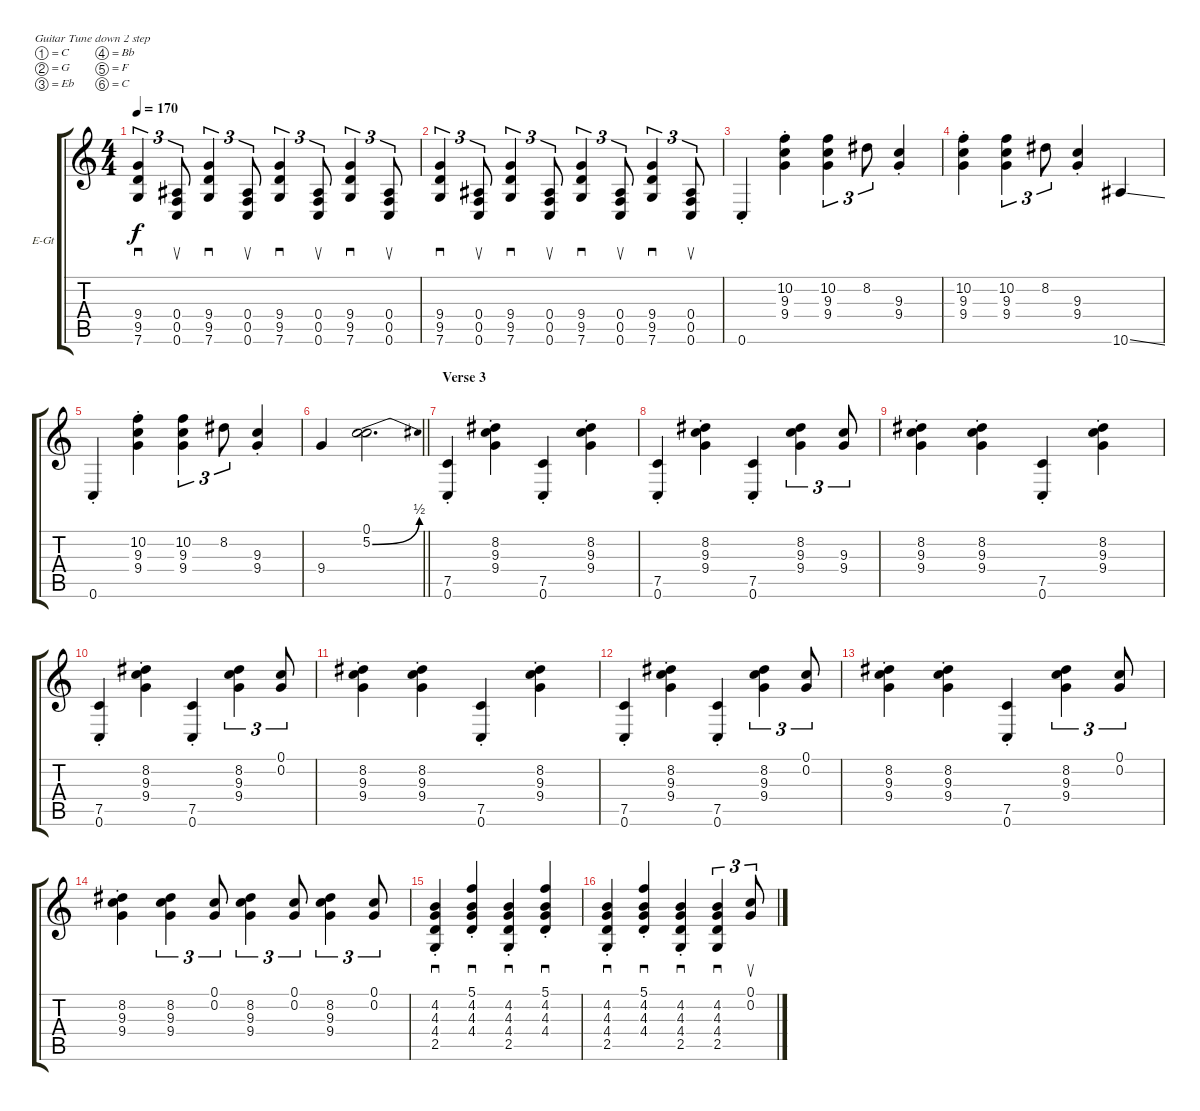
\bracketExtendMode groupsimilarinstruments
\firstSystemTrackNameOrientation horizontal
\otherSystemsTrackNameOrientation horizontal
\track ("Josh Homme [Guitar2]" "E-Gt") {instrument distortionguitar}
\staff {score tabs}
\tuning (C4 G3 Eb3 Bb2 F2 C2)
\ts (4 4)
\tempo 170
\clef g2
\ks c
(9.4 9.5 7.6).4{sd tu (3 2) dy f} (0.4 0.5 0.6).8{su tu (3 2)} (9.4 9.5 7.6).4{sd tu (3 2)} (0.4 0.5 0.6).8{su tu (3 2)} (9.4 9.5 7.6).4{sd tu (3 2)} (0.4 0.5 0.6).8{su tu (3 2)} (9.4 9.5 7.6).4{sd tu (3 2)} (0.4 0.5 0.6).8{su tu (3 2)} |
(9.4 9.5 7.6).4{sd tu (3 2)} (0.4 0.5 0.6).8{su tu (3 2)} (9.4 9.5 7.6).4{sd tu (3 2)} (0.4 0.5 0.6).8{su tu (3 2)} (9.4 9.5 7.6).4{sd tu (3 2)} (0.4 0.5 0.6).8{su tu (3 2)} (9.4 9.5 7.6).4{sd tu (3 2)} (0.4 0.5 0.6).8{su tu (3 2)} |
0.6{st}.4 (10.2{st} 9.3{st} 9.4{st}).4 (10.2 9.3 9.4).4{tu (3 2)} 8.2.8{tu (3 2)} (9.3{st} 9.4{st}).4 |
(10.2{st} 9.3{st} 9.4{st}).4 (10.2 9.3 9.4).4{tu (3 2)} 8.2.8{tu (3 2)} (9.3{st} 9.4{st}).4 10.6{ss}.4 |
0.6{st}.4 (10.2{st} 9.3{st} 9.4{st}).4 (10.2 9.3 9.4).4{tu (3 2)} 8.2.8{tu (3 2)} (9.3{st} 9.4{st}).4 |
\barLineRight lightlight
9.4.4 (0.1 5.2{be (bend 0 0 60 2)}).2{d} |
\section ("" "Verse 3")
(7.5{st} 0.6{st}).4 (8.2{st} 9.3{st} 9.4{st}).4 (7.5{st} 0.6{st}).4 (8.2{st} 9.3{st} 9.4{st}).4 |
(7.5{st} 0.6{st}).4 (8.2{st} 9.3{st} 9.4{st}).4 (7.5{st} 0.6{st}).4 (8.2 9.3 9.4).4{tu (3 2)} (9.3 9.4).8{tu (3 2)} |
(8.2{st} 9.3{st} 9.4{st}).4 (8.2{st} 9.3{st} 9.4{st}).4 (7.5{st} 0.6{st}).4 (8.2{st} 9.3{st} 9.4{st}).4 |
(7.5{st} 0.6{st}).4 (8.2{st} 9.3{st} 9.4{st}).4 (7.5{st} 0.6{st}).4 (8.2 9.3 9.4).4{tu (3 2)} (0.1 0.2).8{tu (3 2)} |
(8.2{st} 9.3{st} 9.4{st}).4 (8.2{st} 9.3{st} 9.4{st}).4 (7.5{st} 0.6{st}).4 (8.2{st} 9.3{st} 9.4{st}).4 |
(7.5{st} 0.6{st}).4 (8.2{st} 9.3{st} 9.4{st}).4 (7.5{st} 0.6{st}).4 (8.2 9.3 9.4).4{tu (3 2)} (0.1 0.2).8{tu (3 2)} |
(8.2{st} 9.3{st} 9.4{st}).4 (8.2{st} 9.3{st} 9.4{st}).4 (7.5{st} 0.6{st}).4 (8.2 9.3 9.4).4{tu (3 2)} (0.1 0.2).8{tu (3 2)} |
(8.2{st} 9.3{st} 9.4{st}).4 (8.2 9.3 9.4).4{tu (3 2)} (0.1 0.2).8{tu (3 2)} (8.2 9.3 9.4).4{tu (3 2)} (0.1 0.2).8{tu (3 2)} (8.2 9.3 9.4).4{tu (3 2)} (0.1 0.2).8{tu (3 2)} |
(4.2{st} 4.3{st} 4.4{st} 2.5{st}).4{sd} (5.1{st} 4.2{st} 4.3{st} 4.4{st}).4{sd} (4.2{st} 4.3{st} 4.4{st} 2.5{st}).4{sd} (5.1{st} 4.2{st} 4.3{st} 4.4{st}).4{sd} |
(4.2{st} 4.3{st} 4.4{st} 2.5{st}).4{sd} (5.1{st} 4.2{st} 4.3{st} 4.4{st}).4{sd} (4.2{st} 4.3{st} 4.4{st} 2.5{st}).4{sd} (4.2 4.3 4.4 2.5).4{sd tu (3 2)} (0.1 0.2).8{su tu (3 2)}
